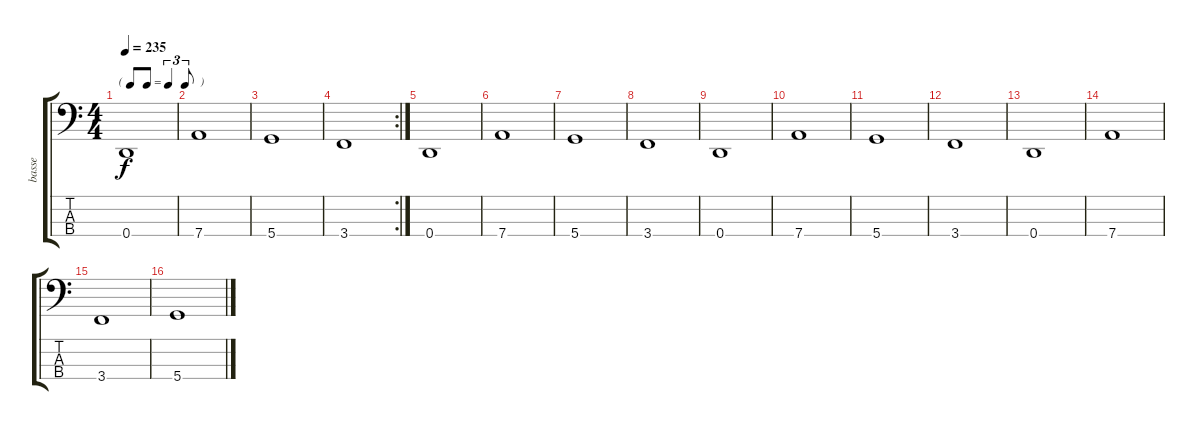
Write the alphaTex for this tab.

\track ("basse" "basse") {instrument acousticbass}
\staff {score tabs}
\tuning (G2 D2 A1 D1) {hide}
\ts (4 4)
\tf triplet8th
\tempo 235
\clef f4
\ks c
0.4.1{dy f instrument acousticbass} |
7.4.1 |
5.4.1 |
\rc 2
3.4.1 |
0.4.1 |
7.4.1 |
5.4.1 |
3.4.1 |
0.4.1 |
7.4.1 |
5.4.1 |
3.4.1 |
0.4.1 |
7.4.1 |
3.4.1 |
5.4.1
